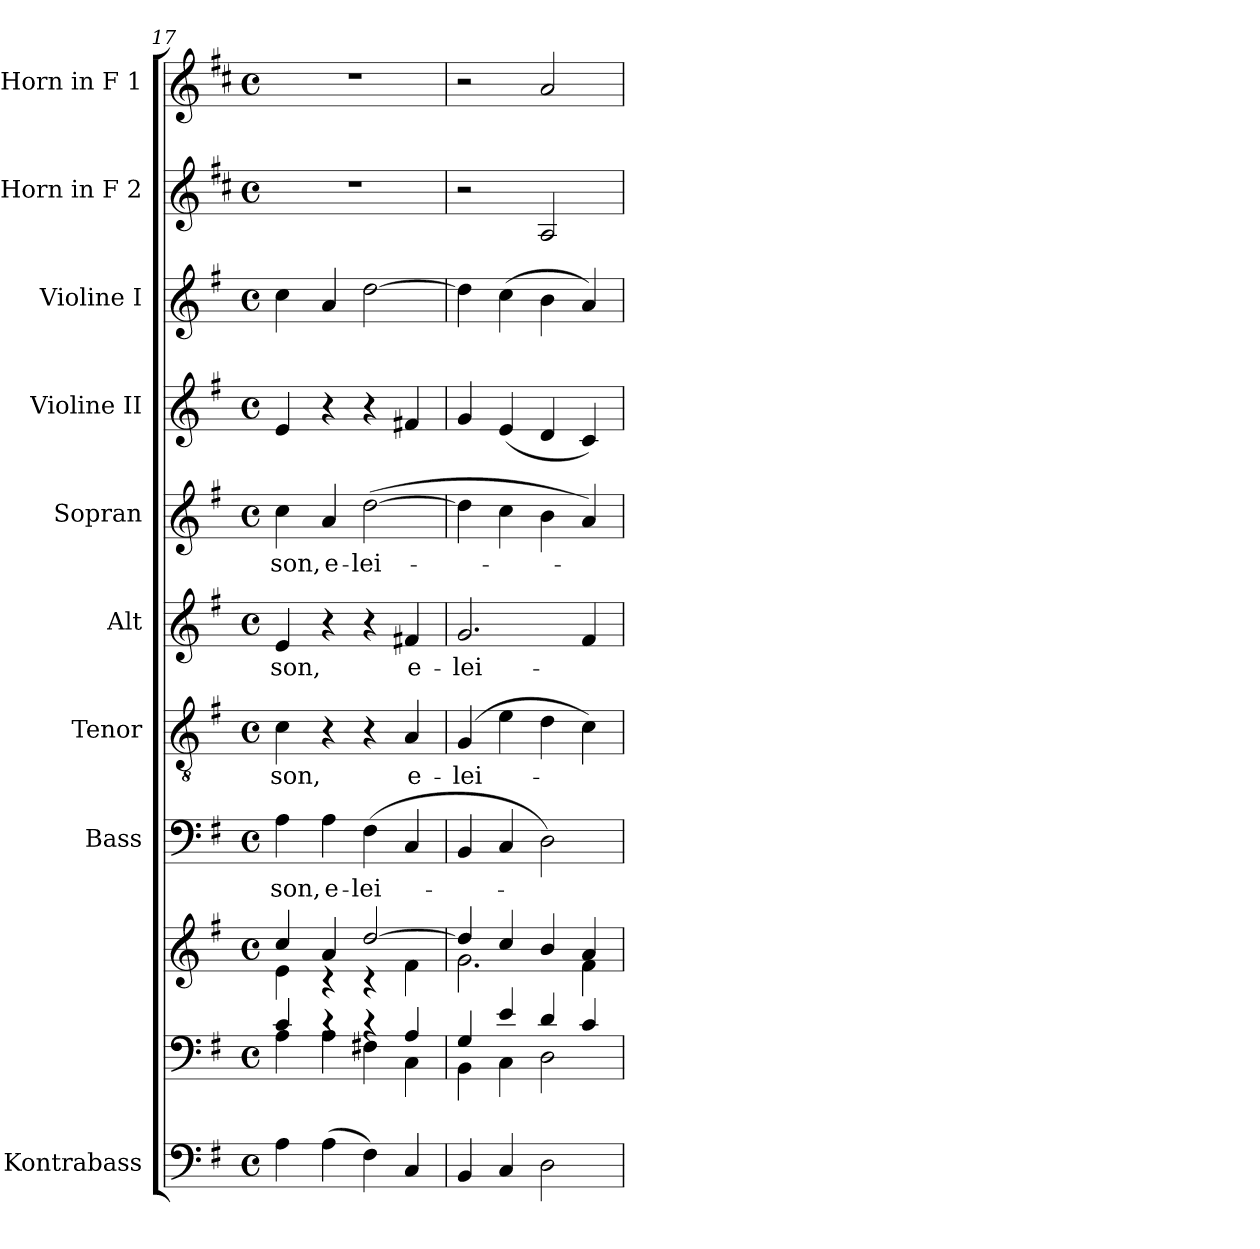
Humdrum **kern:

**kern	**kern	**kern	**kern	**text	**kern	**text	**kern	**text	**kern	**text	**kern	**kern	**kern	**kern
*part10	*part9	*part9	*part8	*part8	*part7	*part7	*part6	*part6	*part5	*part5	*part4	*part3	*part2	*part1
*staff11	*staff10	*staff9	*staff8	*staff8	*staff7	*staff7	*staff6	*staff6	*staff5	*staff5	*staff4	*staff3	*staff2	*staff1
*I"Kontrabass	*	*	*I"Bass	*	*I"Tenor	*	*I"Alt	*	*I"Sopran	*	*I"Violine II	*I"Violine I	*I"Horn in F 2	*I"Horn in F 1
*I'Kb.	*	*	*I'B.	*	*I'T.	*	*I'A.	*	*I'S.	*	*I'Vl. II	*I'Vl. I	*I'Hrn. 2	*I'Hrn. 1
!!LO:PB:g=z
*clefF4	*clefF4	*clefG2	*clefF4	*	*clefGv2	*	*clefG2	*	*clefG2	*	*clefG2	*clefG2	*clefG2	*clefG2
*ITrd7c12	*	*	*	*	*	*	*	*	*	*	*	*	*ITrd4c7	*ITrd4c7
*k[f#]	*k[f#]	*k[f#]	*k[f#]	*	*k[f#]	*	*k[f#]	*	*k[f#]	*	*k[f#]	*k[f#]	*k[f#]	*k[f#]
*G:	*G:	*G:	*G:	*	*G:	*	*G:	*	*G:	*	*G:	*G:	*G:	*G:
*M4/4	*M4/4	*M4/4	*M4/4	*	*M4/4	*	*M4/4	*	*M4/4	*	*M4/4	*M4/4	*M4/4	*M4/4
*met(c)	*met(c)	*met(c)	*met(c)	*	*met(c)	*	*met(c)	*	*met(c)	*	*met(c)	*met(c)	*met(c)	*met(c)
=17	=17	=17	=17	=17	=17	=17	=17	=17	=17	=17	=17	=17	=17	=17
*	*^	*^	*	*	*	*	*	*	*	*	*	*	*	*
!	!	!	!	!	!	!LO:LY:b	!	!LO:LY:b	!	!LO:LY:b	!	!LO:LY:b	!	!	!	!
4AA\	4c/	4A\	4cc/	4e\	4A\	-son,	4c\	-son,	4e/	-son,	4cc\	-son,	4e/	4cc\	1r	1r
!	!	!	!	!	!	!LO:LY:b	!	!	!	!	!	!LO:LY:b	!	!	!	!
(>4AA\	4rc	4A\	4a/	4rc	4A\	e-	4r	.	4r	.	4a/	e-	4r	4a/	.	.
!	!	!	!	!	!	!LO:LY:b	!	!	!	!	!	!LO:LY:b	!	!	!	!
4FF#\)	4rc	4F#X\	[>2dd/	4rc	(>4F#\	-lei-	4r	.	4r	.	(>[2dd\	-lei-	4r	[2dd\	.	.
!	!	!	!	!	!	!	!	!LO:LY:b	!	!LO:LY:b	!	!	!	!	!	!
4CC/	4A/	4C\	.	4f#\	4C/	.	4A/	e-	4f#X/	e-	.	.	4f#X/	.	.	.
=18	=18	=18	=18	=18	=18	=18	=18	=18	=18	=18	=18	=18	=18	=18	=18	=18
!	!	!	!	!	!	!	!	!LO:LY:b	!	!LO:LY:b	!	!	!	!	!	!
4BBB/	4G/	4BB\	4dd/]	2.g\	4BB/	.	(4G/	-lei-	2.g/	-lei-	4dd\]	.	4g/	4dd\]	2r	2r
4CC/	4e/	4C\	4cc/	.	4C/	.	4e\	.	.	.	4cc\	.	(<4e/	(>4cc\	.	.
2DD\	4d/	2D\	4b/	.	2D\)	.	4d\	.	.	.	4b\	.	4d/	4b\	2D/	2d/
.	4c/	.	4a/	4f#\	.	.	4c\)	.	4f#/	.	4a/)	.	4c/)	4a/)	.	.
*	*v	*v	*	*	*	*	*	*	*	*	*	*	*	*	*	*
*	*	*v	*v	*	*	*	*	*	*	*	*	*	*	*	*
=	=	=	=	=	=	=	=	=	=	=	=	=	=	=
*-	*-	*-	*-	*-	*-	*-	*-	*-	*-	*-	*-	*-	*-	*-
